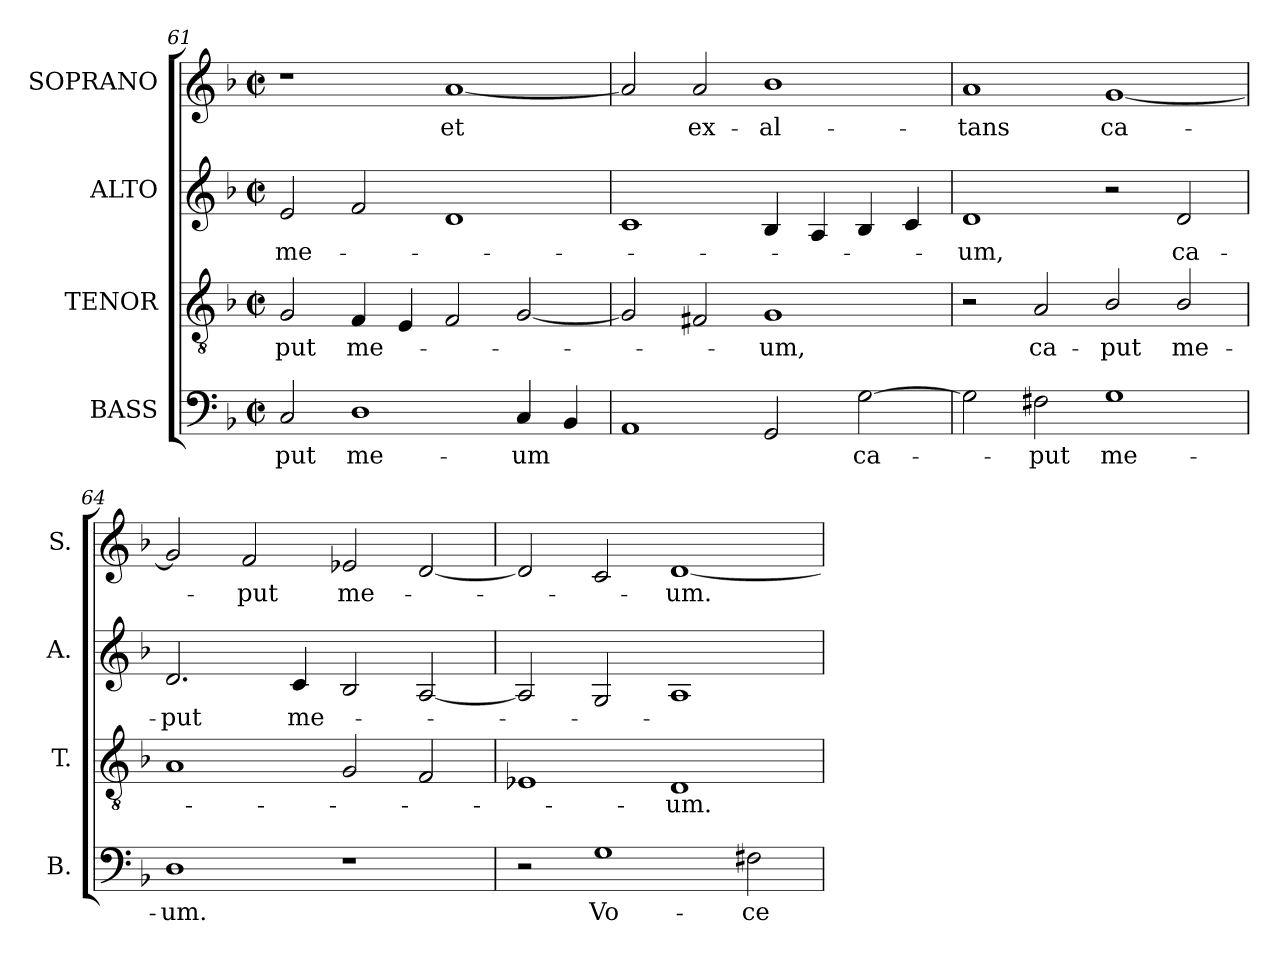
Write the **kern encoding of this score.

**kern	**text	**kern	**text	**kern	**text	**kern	**text
*part4	*part4	*part3	*part3	*part2	*part2	*part1	*part1
*staff4	*staff4	*staff3	*staff3	*staff2	*staff2	*staff1	*staff1
*I"BASS	*	*I"TENOR	*	*I"ALTO	*	*I"SOPRANO	*
*I'B.	*	*I'T.	*	*I'A.	*	*I'S.	*
*clefF4	*	*clefGv2	*	*clefG2	*	*clefG2	*
*	*	*ITrd7c12	*	*	*	*	*
*k[b-]	*	*k[b-]	*	*k[b-]	*	*k[b-]	*
*F:	*	*F:	*	*F:	*	*F:	*
*M2/2	*	*M2/2	*	*M2/2	*	*M2/2	*
*met(c|)	*	*met(c|)	*	*met(c|)	*	*met(c|)	*
=61	=61	=61	=61	=61	=61	=61	=61
!	!LO:LY:b:color=#000000	!	!	!	!	!	!
!	!	!	!LO:LY:b:color=#000000	!	!	!	!
!	!	!	!	!	!LO:LY:b:color=#000000	!	!
2Ci/	-put	2GGi/	-put	2ei/	me-	1r	.
!	!LO:LY:b:color=#000000	!	!	!	!	!	!
!	!	!	!LO:LY:b:color=#000000	!	!	!	!
1Di	me-	4FFi/	me-	2fi/	.	.	.
.	.	4EEi/	.	.	.	.	.
!	!	!	!	!	!	!	!LO:LY:b:color=#000000
.	.	2FFi/	.	1di	.	[1ai	et
!	!LO:LY:b:color=#000000	!	!	!	!	!	!
4Ci/	-um	[2GGi/	.	.	.	.	.
4BB-i/	.	.	.	.	.	.	.
=62	=62	=62	=62	=62	=62	=62	=62
1AAi	.	2GGi/]	.	1ci	.	2ai/]	.
!	!	!	!	!	!	!	!LO:LY:b:color=#000000
.	.	2FF#Xi/	.	.	.	2ai/	ex-
!	!	!	!LO:LY:b:color=#000000	!	!	!	!
!	!	!	!	!	!	!	!LO:LY:b:color=#000000
2GGi/	.	1GGi	-um,	4B-i/	.	1b-i	-al-
.	.	.	.	4Ai/	.	.	.
!	!LO:LY:b:color=#000000	!	!	!	!	!	!
[2Gi\	ca-	.	.	4B-i/	.	.	.
.	.	.	.	4ci/	.	.	.
=63	=63	=63	=63	=63	=63	=63	=63
!	!	!	!	!	!LO:LY:b:color=#000000	!	!
!	!	!	!	!	!	!	!LO:LY:b:color=#000000
2Gi\]	.	2r	.	1di	-um,	1ai	-tans
!	!LO:LY:b:color=#000000	!	!	!	!	!	!
!	!	!	!LO:LY:b:color=#000000	!	!	!	!
2F#Xi\	-put	2AAi/	ca-	.	.	.	.
!	!LO:LY:b:color=#000000	!	!	!	!	!	!
!	!	!	!LO:LY:b:color=#000000	!	!	!	!
!	!	!	!	!	!	!	!LO:LY:b:color=#000000
1Gi	me-	2BB-i/	-put	2r	.	[1gi	ca-
!	!	!	!LO:LY:b:color=#000000	!	!	!	!
!	!	!	!	!	!LO:LY:b:color=#000000	!	!
.	.	2BB-i/	me-	2di/	ca-	.	.
=64	=64	=64	=64	=64	=64	=64	=64
!	!LO:LY:b:color=#000000	!	!	!	!	!	!
!	!	!	!	!	!LO:LY:b:color=#000000	!	!
1Di	-um.	1AAi	.	2.di/	-put	2gi/]	.
!	!	!	!	!	!	!	!LO:LY:b:color=#000000
.	.	.	.	.	.	2fi/	-put
!	!	!	!	!	!LO:LY:b:color=#000000	!	!
.	.	.	.	4ci/	me-	.	.
!	!	!	!	!	!	!	!LO:LY:b:color=#000000
1r	.	2GGi/	.	2B-i/	.	2e-Xi/	me-
.	.	2FFi/	.	[2Ai/	.	[2di/	.
!!LO:LB:g=z
=65	=65	=65	=65	=65	=65	=65	=65
2r	.	1EE-Xi	.	2Ai/]	.	2di/]	.
!	!LO:LY:b:color=#000000	!	!	!	!	!	!
1Gi	Vo-	.	.	2Gi/	.	2ci/	.
!	!	!	!LO:LY:b:color=#000000	!	!	!	!
!	!	!	!	!	!	!	!LO:LY:b:color=#000000
.	.	1DDi	-um.	1Ai	.	[1di	-um.
!	!LO:LY:b:color=#000000	!	!	!	!	!	!
2F#Xi\	-ce	.	.	.	.	.	.
=	=	=	=	=	=	=	=
*-	*-	*-	*-	*-	*-	*-	*-
